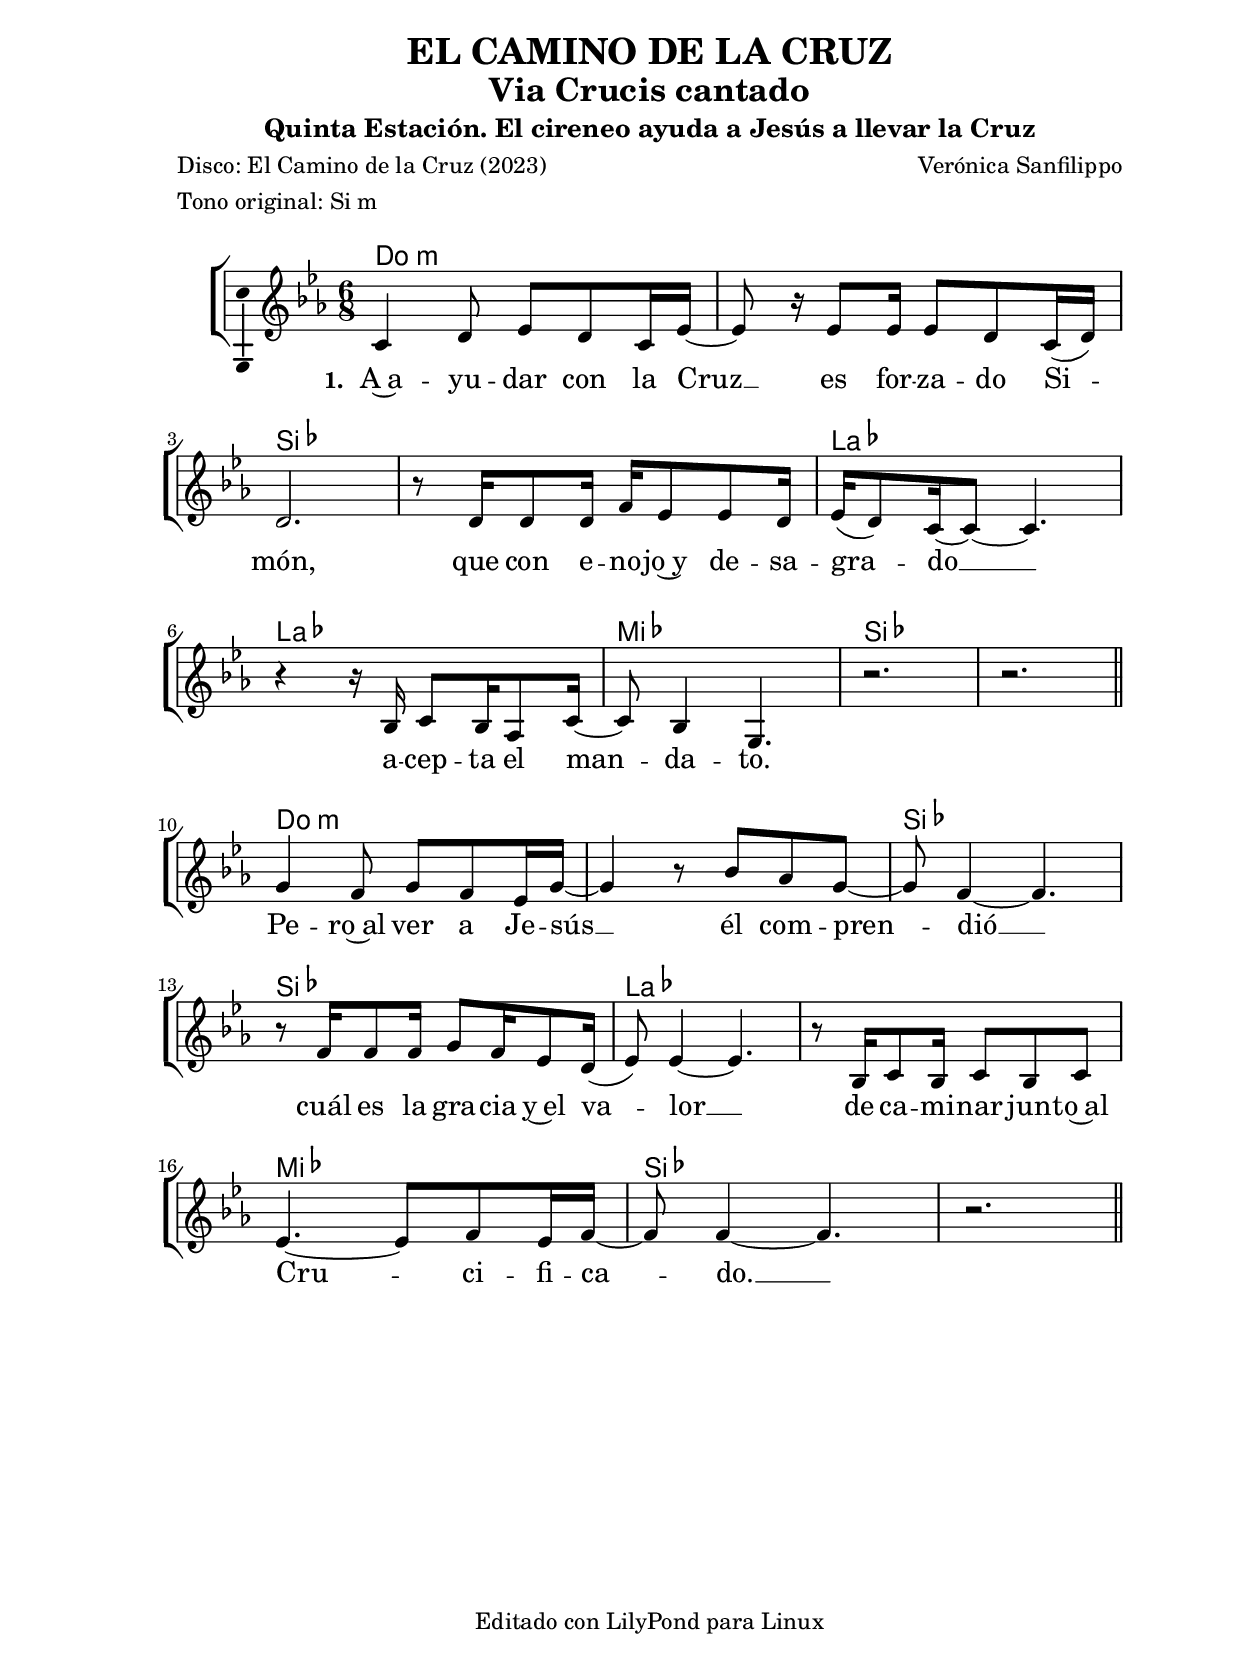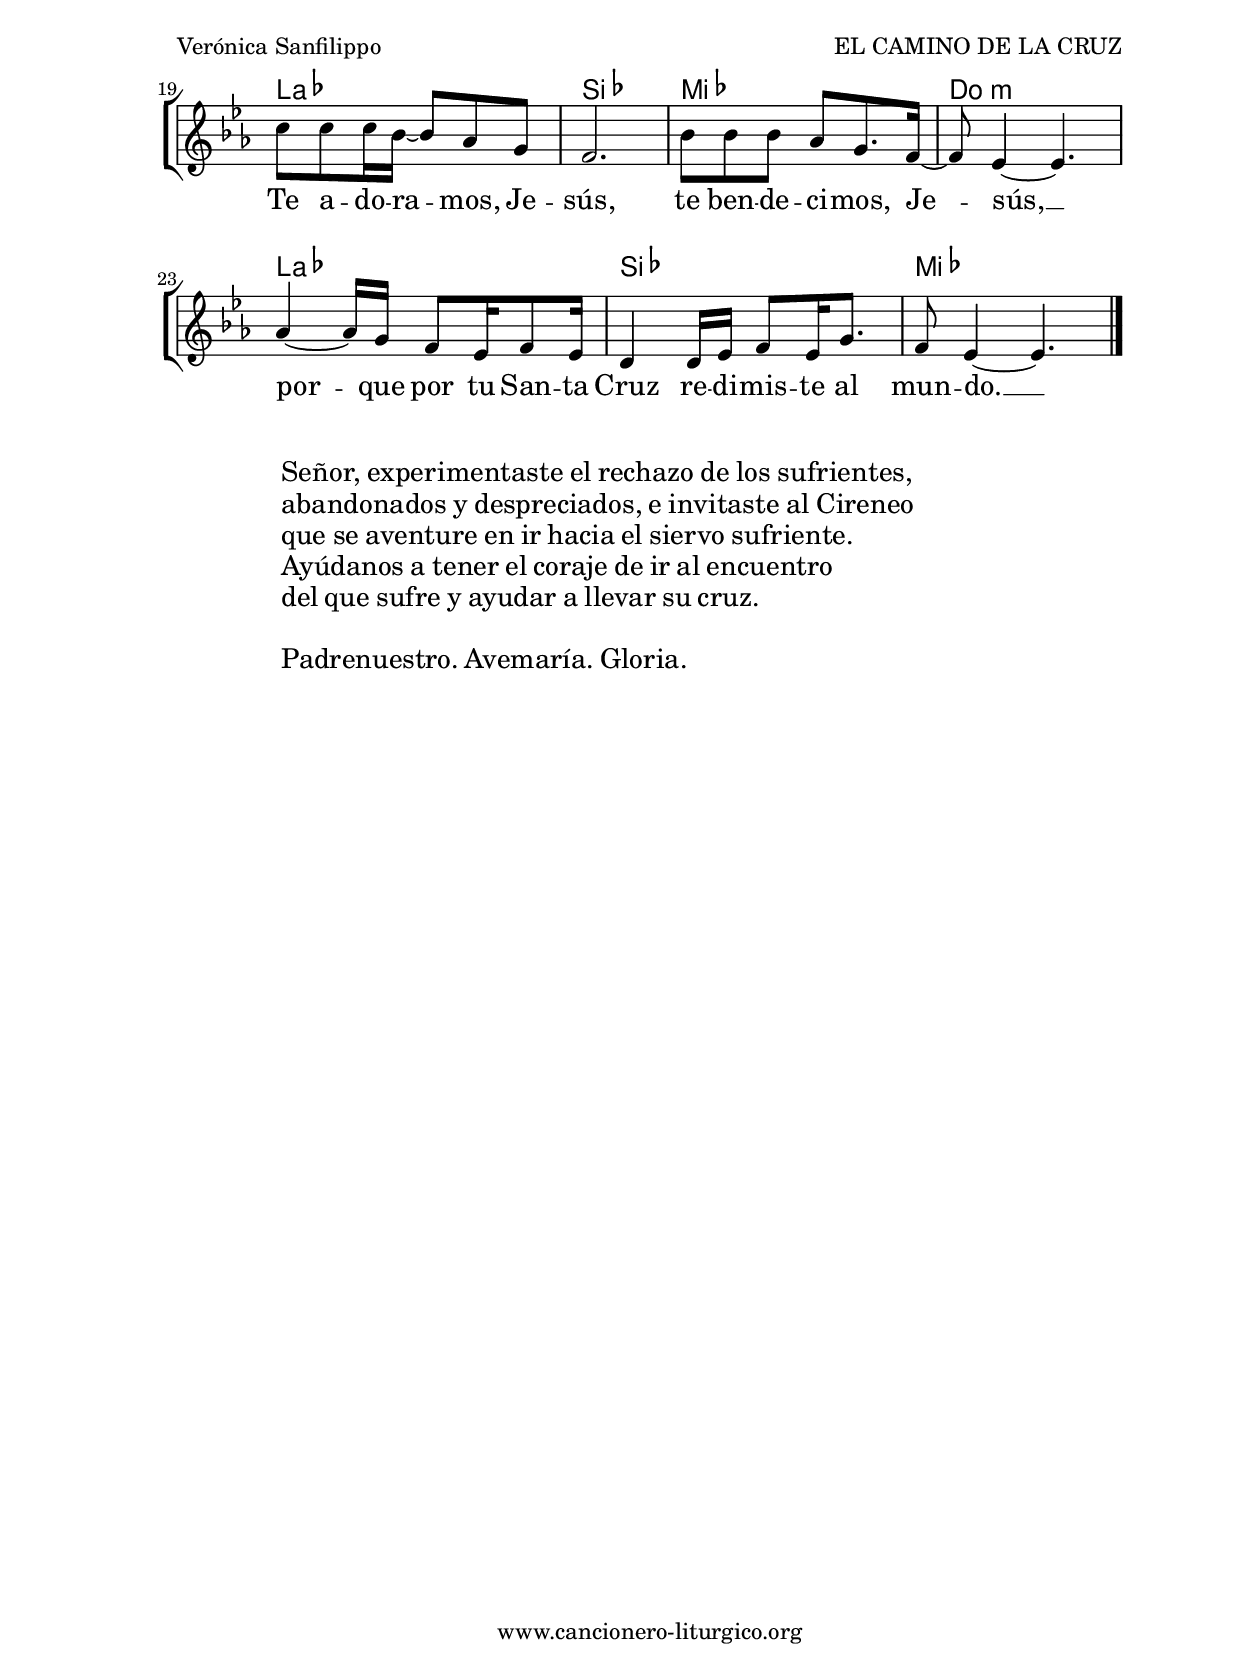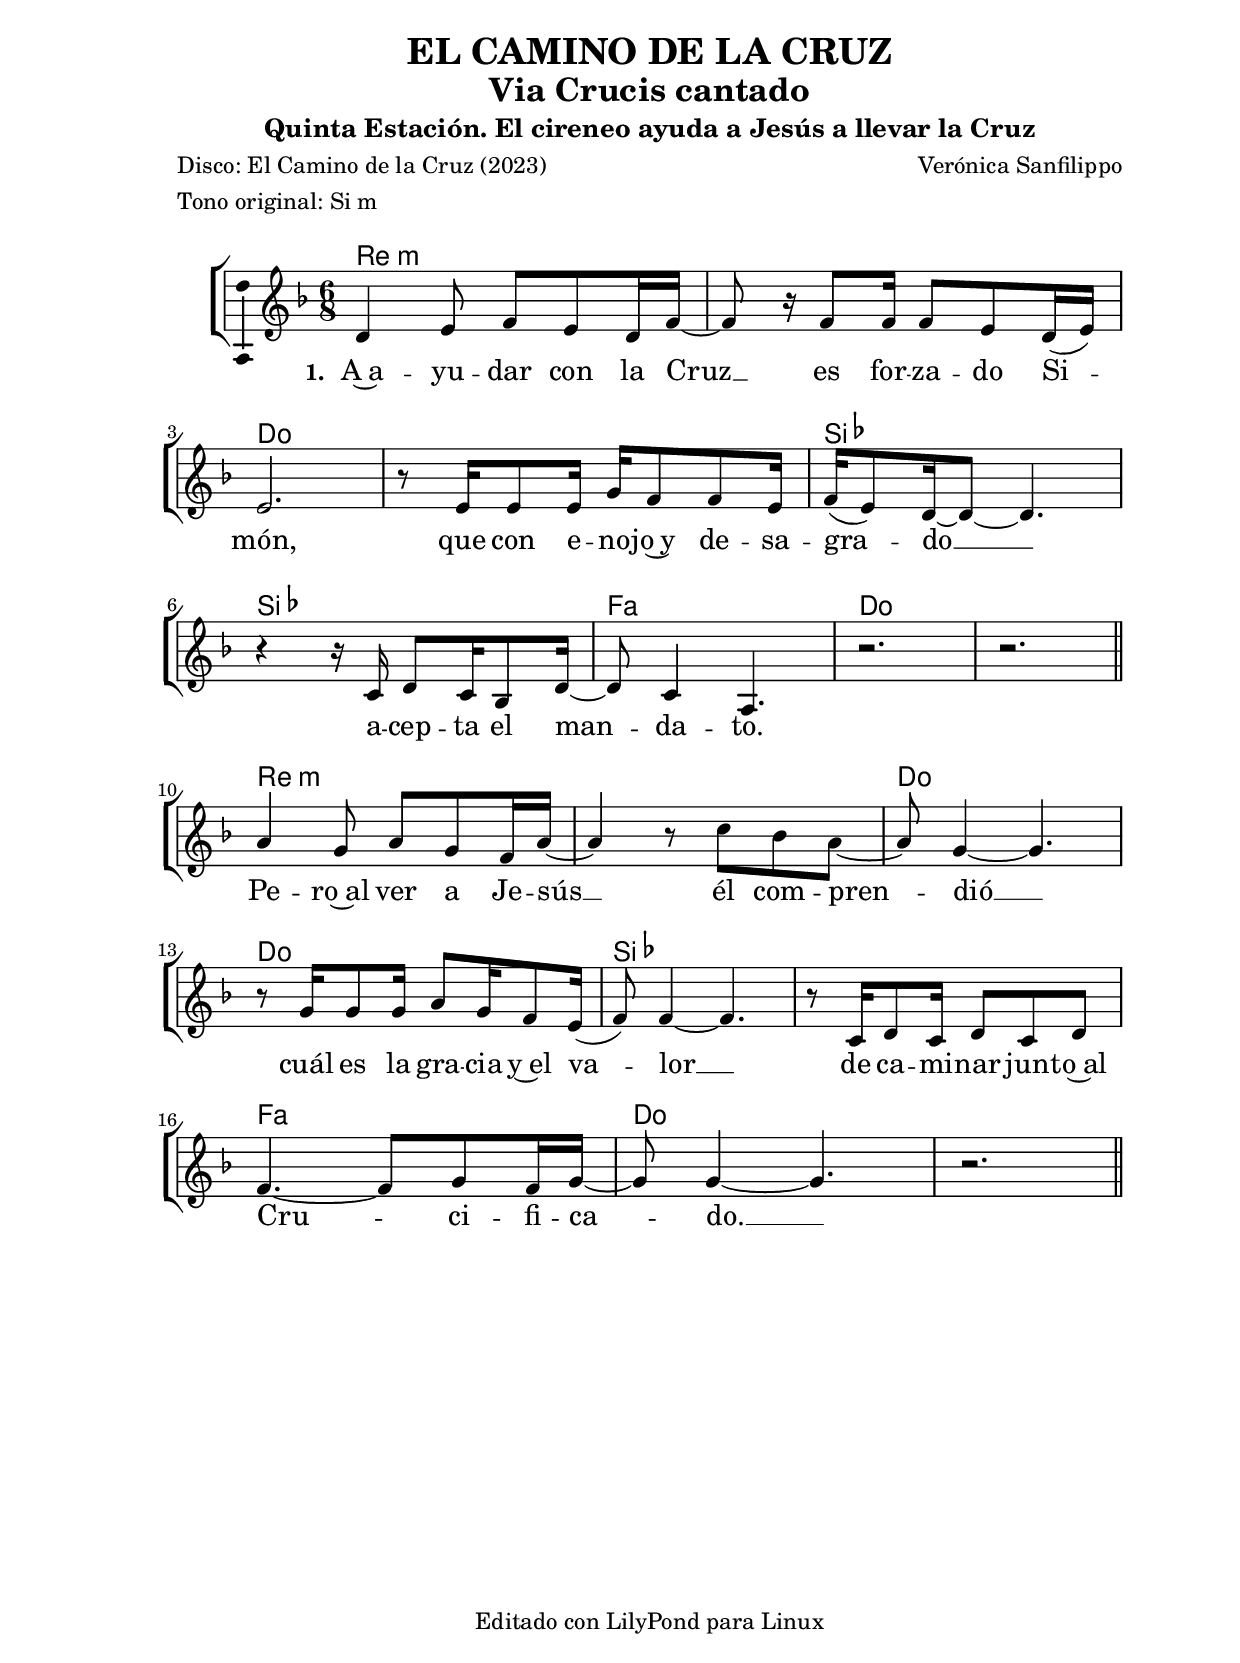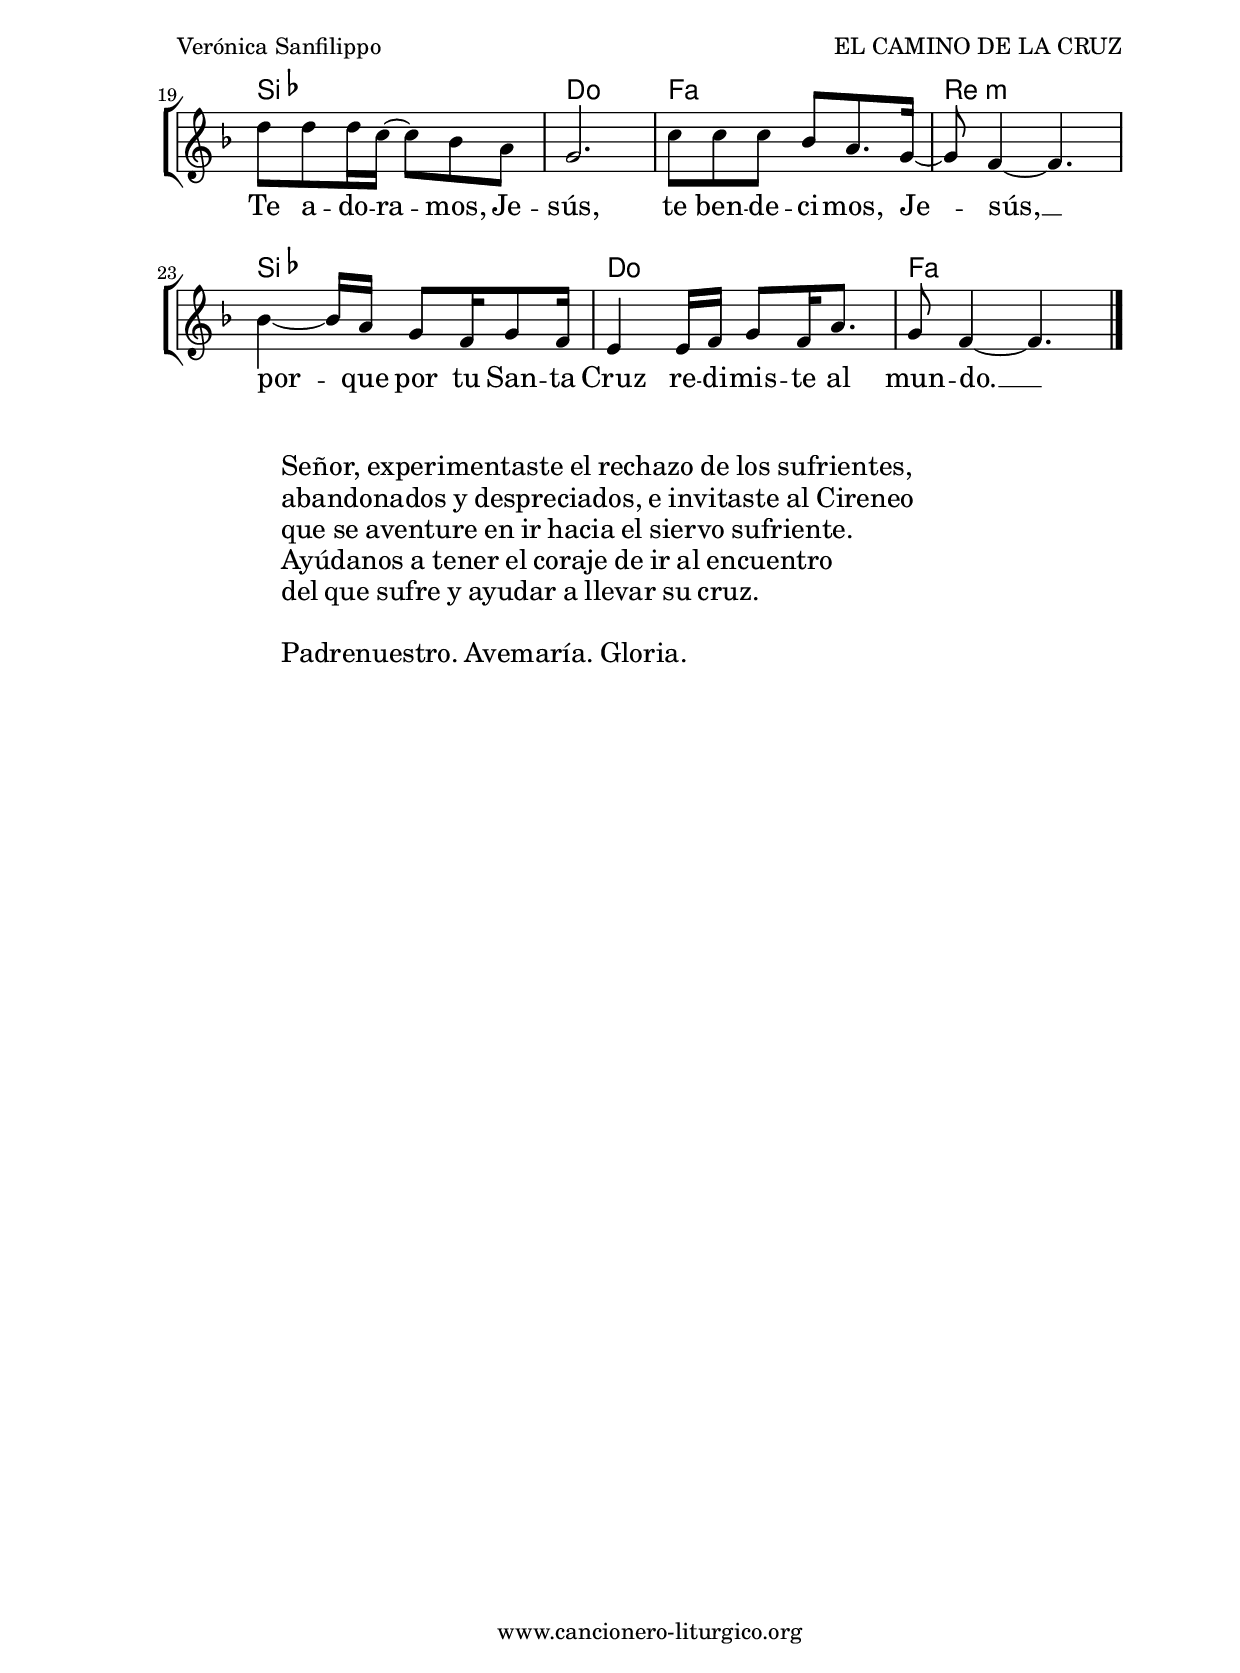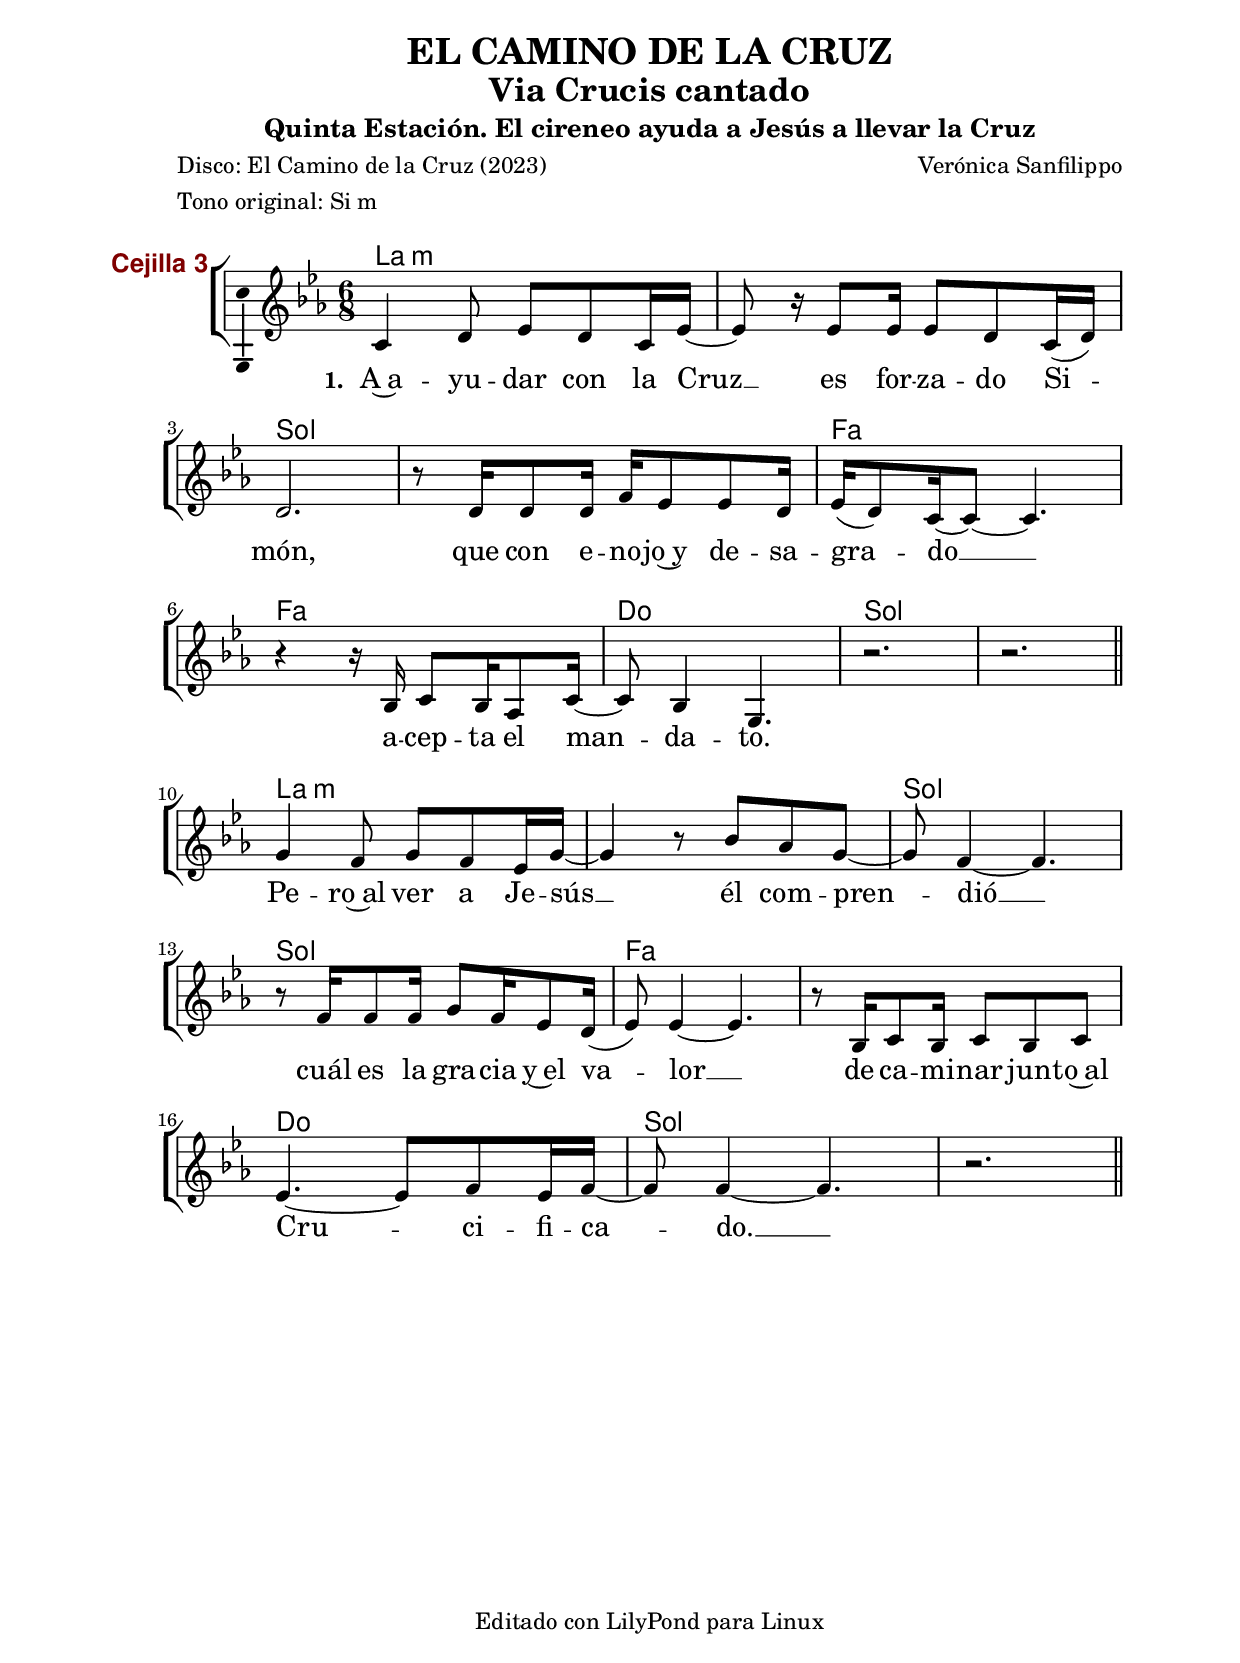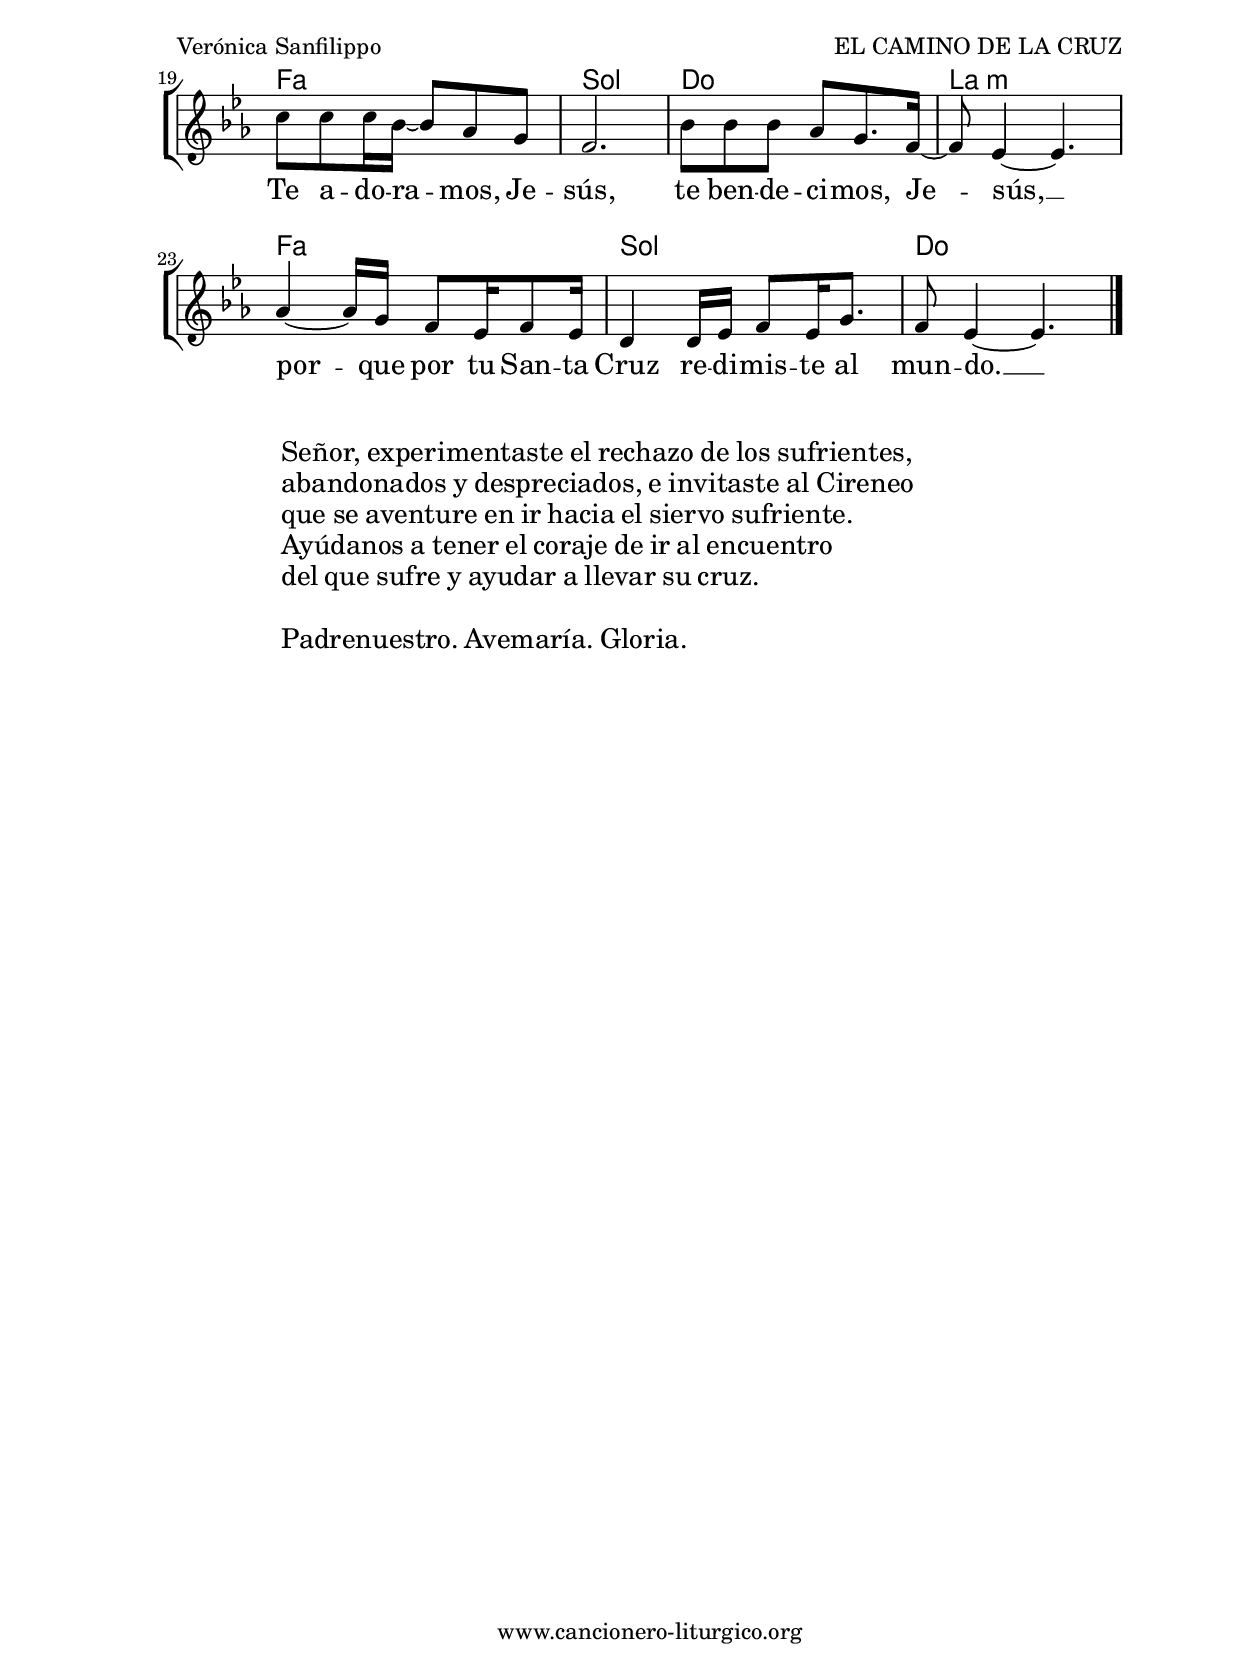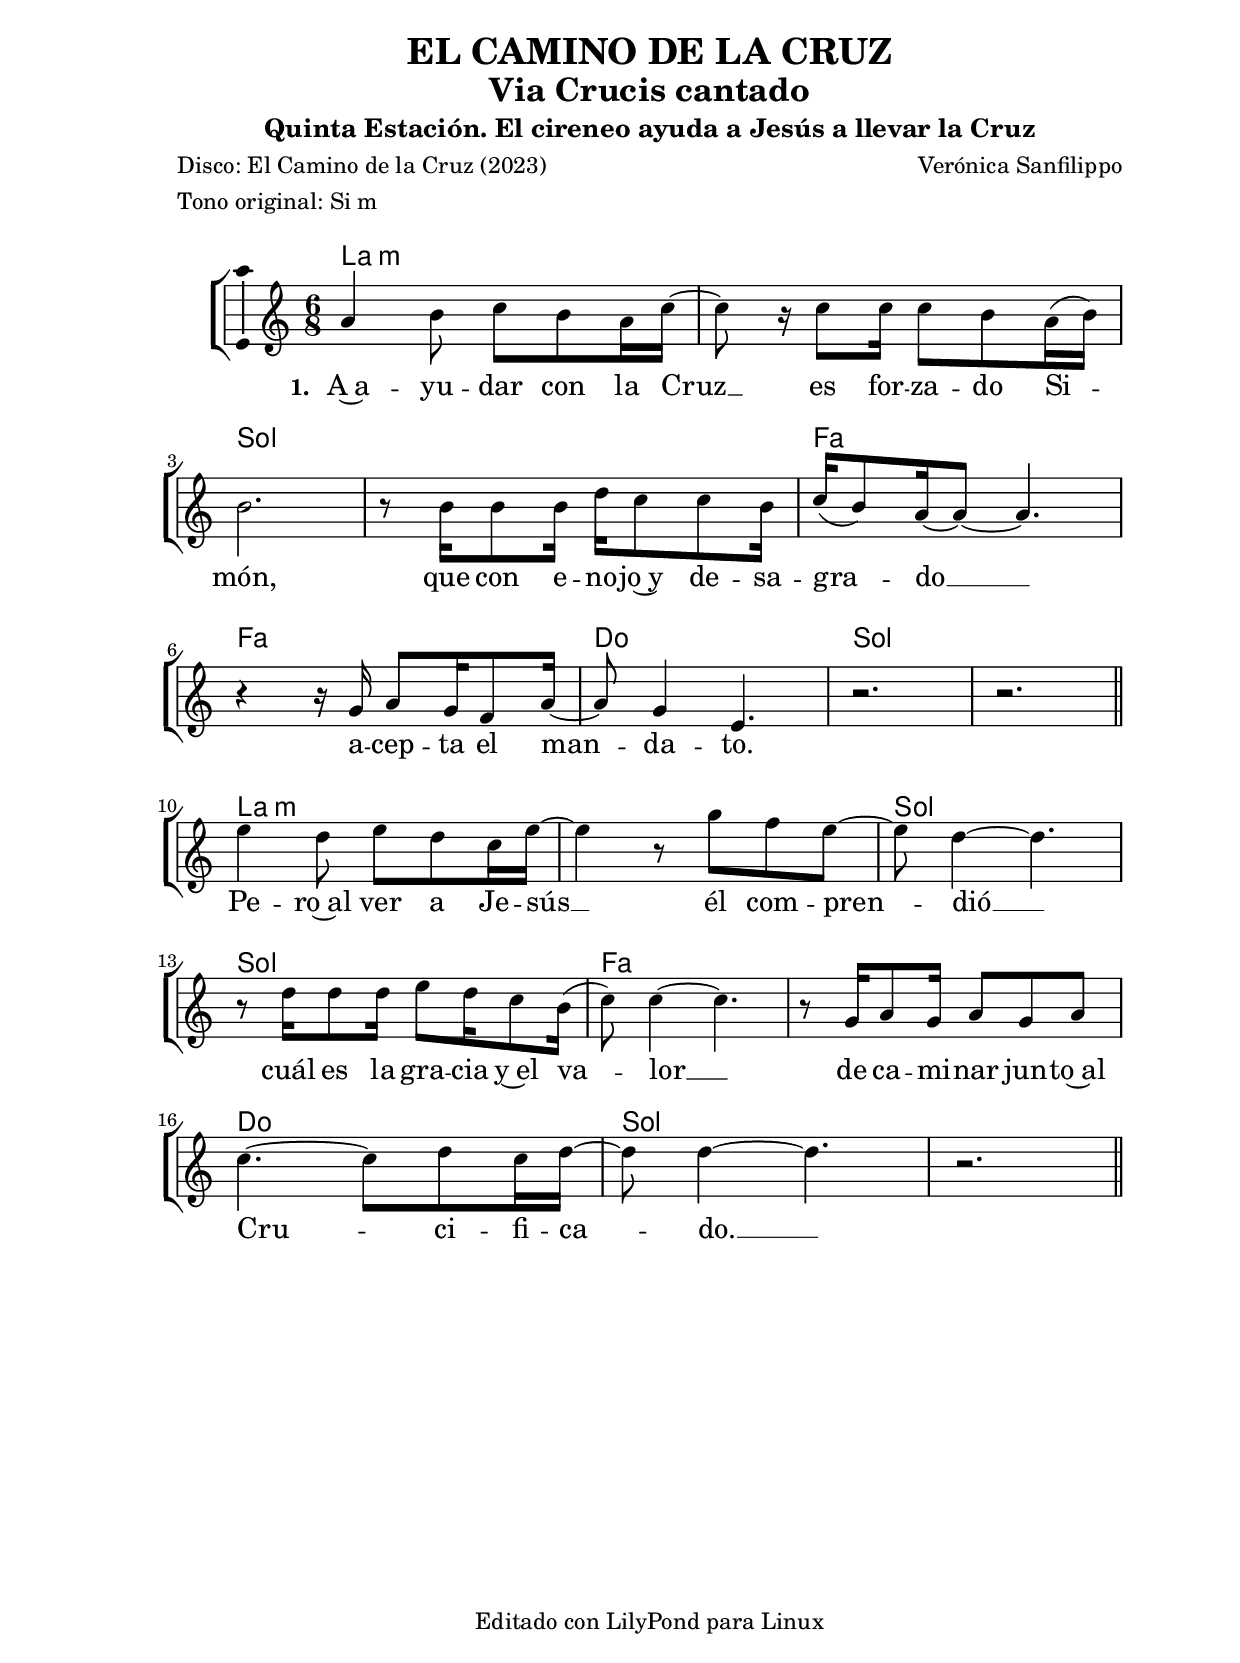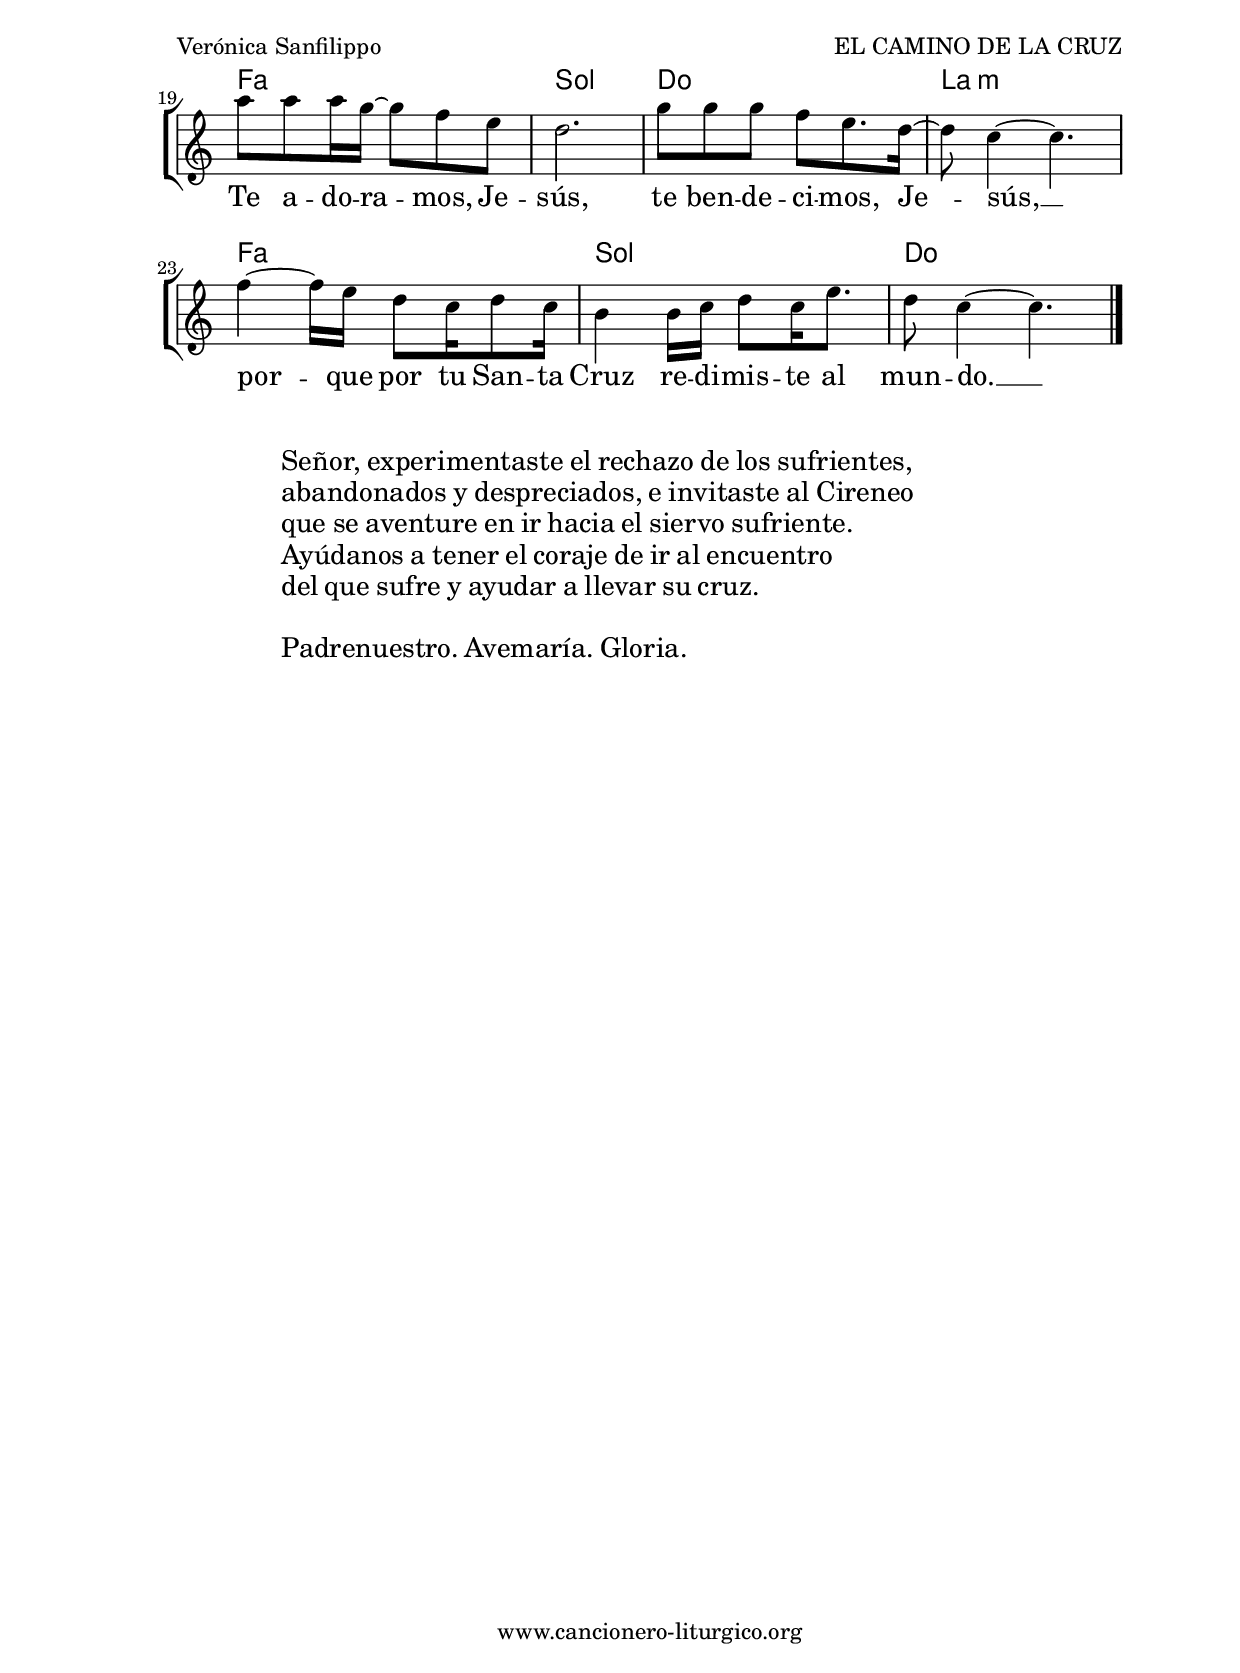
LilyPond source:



%versión de lilypond para la que se ha escrito esta partitura:
\version "2.16.0"

	%Tamaño papel
	#(set-default-paper-size "a4")
	%Tamaño partitura
	#(set-global-staff-size 20)
	%No responde al pulsar sobre una nota
	#(ly:set-option 'point-and-click #f)

%parámetros del encabezamiento:
\header {
	title = "EL CAMINO DE LA CRUZ"
	subtitle = \markup{\fontsize #+2 "Via Crucis cantado"}
	subsubtitle = \markup{\fontsize #+2 "Quinta Estación. El cireneo ayuda a Jesús a llevar la Cruz"}
	composer = "Verónica Sanfilippo"
	poet = "Disco: El Camino de la Cruz (2023)"
%	poet = "Disco: El Camino de la Cruz: Via Crucis Cantado (2023)"
	meter = "Tono original: Si m"
	arranger = ""
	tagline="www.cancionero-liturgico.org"
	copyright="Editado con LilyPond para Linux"
	tiempo = "Cuaresma"
	usos = ""
	letra = "A ayudar con la Cruz es forzado Simón, que con enojo y desagrado acepta el mandato. Pero al ver a Jesús él comprendió cuál es la gracia y el valor de caminar junto al Crucificado. Te adoramos, Jesús, te bendecimos, Jesús, porque por tu Santa Cruz redimiste al mundo."
	}

%parámetros asociados al papel:
\paper  {
	oddHeaderMarkup = \markup {\fill-line { \on-the-fly #not-first-page \fromproperty #'header:title \on-the-fly #not-first-page \fromproperty #'header:composer }}
	evenHeaderMarkup = \markup {\fill-line { \fromproperty #'header:composer \fromproperty #'header:title }}
	#(set-paper-size "a4")
	print-page-number = ##f
	first-page-number = 1
	print-first-page-number = ##f
%	head-separation = 3.0 \cm
	top-margin = 2.0 \cm
	bottom-margin = 0.5\cm
%%%	bottom-margin = -2.0\cm
	left-margin = 3.0 \cm
	line-width = 16.0 \cm 
	indent = 8\mm
	interscoreline = 2.\mm
	between-system-space = 15\mm
%	para que las partituras no llenen la hoja:
	ragged-bottom = ##t
%	idem para la última hoja:
	ragged-last-bottom = ##f
%	para que las partituras llenen el ancho del papel:
	ragged-last = ##f
	after-title-space = 2.5 \cm
page-count=2
system-count=8

	%Flexible Vertical Spacing
%	markup-markup-spacing =
%	#'((basic-distance . 15) (minimum-distance . 15) (padding . 3))
	markup-system-spacing =
	#'((basic-distance . 15) (minimum-distance . 15) (padding . 3))
	system-system-spacing =
	#'((basic-distance . 15) (minimum-distance . 15) (padding . 3))
	score-system-spacing =
	#'((basic-distance . 15) (minimum-distance . 15) (padding . 5))
%	top-system-spacing = % header
%	#'((basic-distance . 8) (minimum-distance . 0) (padding . 0))
%	top-markup-spacing =
%	#'((basic-distance . 20) (minimum-distance . 20) (padding . 0))
	last-bottom-spacing = % footer
	#'((basic-distance . 5) (minimum-distance . 5) (padding . 0))
%	score-markup-spacing =
%	#'((basic-distance . 16) (minimum-distance . 13) (padding . 0))

	}


%parámetros que afectan a toda la partitura:
global =  {
	%clave de sol (G):
	\clef G
	%armadura:
	\transpose b c
	\key b \minor
	\tempo 8=136
	\set Score.tempoHideNote = ##t
	}


acordes = {
	\italianChords
	\chordmode {
	\transpose b c
{

%Estrofa
b2.:m b:m a a g g d a a
b2.:m b:m a a g g d a a

%%Estribillo
g2. a d b:m g a d

	}
	}
}

melodia = 
	\transpose b c'
{
	\relative c'{
	\time 6/8

%\phrasingSlurDashed

%Estrofa
b4 cis8 d cis b16 d~
d8 r16 d8 d16 d8 cis b16 (cis)
cis2.
r8 cis16 cis8 cis16 e d8 d cis16
d16 (cis8) b16~b8~b4.
r4 r16 a16 b8 a16 g8 b16~
b8 a4 fis4.
r2.
r2.

\bar "||"
\break

fis'4 e8 fis e d16 fis~
fis4 r8 a8 g fis~
fis8 e4~e4.
r8 e16 e8 e16 fis8 e16 d8 cis16
(d8) d4~d4.
r8 a16 b8 a16 b8 a b
d4.~d8 e d16 e~
e8 e4~e4.
r2.

\bar "||"
\break
\pageBreak

%Estribillo
b'8 b b16 a~a8 g8 fis
e2.
a8 a a g fis8. e16~
e8 d4~d4.
g4~g16 fis16 e8 d16 e8 d16
cis4 cis16 d e8 d16 fis8.
e8 d4~d4.

	\bar "|."
	}
	}




textouno = \lyricmode {

%Estrofa
\set stanza =#"1. " 
A~a -- yu -- dar con la Cruz __
es for -- za -- do Si -- món,
que con e -- no -- jo~y de -- sa -- gra -- do __
a -- cep -- ta el man -- da -- to.
Pe -- ro~al ver a Je -- sús __
él com -- pren -- dió __
cuál es la gra -- cia y~el va -- lor __
de ca -- mi -- nar jun -- to~al Cru -- ci -- fi -- ca -- do. __

%Estribillo
Te a -- do -- ra -- mos, Je -- sús,
te ben -- de -- ci -- mos, Je -- sús, __
por -- que por tu San -- ta Cruz
re -- di -- mis -- te al mun -- do. __

	}


acordesStaff = \context ChordNames = acordesStaff <<
	\set chordChanges = ##t
	\acordes
	>>

%%%%%%%%%%%%%%%%%%%%%%%%%%%%%%%%%%% CEJILLA %%%%%%%%%%%%%%%%%%%%%%%%%%%%%%%%%%%
acordescejilla = {
%%%	\override ChordNames.ChordName #'font-size = #-1
%%%	\override ChordNames.ChordName #'font-series = #'bold
	\transpose c a {
		\acordes
		}
	}

acordescejillaStaff = \context ChordNames = acordescejillaStaff <<
	\set Staff.instrumentName = \markup \with-color #darkred \larger \bold \sans "Cejilla 3"
	\set chordChanges = ##t
	\acordescejilla
	>>
%%%%%%%%%%%%%%%%%%%%%%%%%%%%%%%%%%% CEJILLA %%%%%%%%%%%%%%%%%%%%%%%%%%%%%%%%%%%


vozStaff = \context Voice = vozStaff
\with {\consists "Ambitus_engraver"}
<<
%	\set Staff.instrumentName = ""
%	\set Staff.shortInstrumentName = ""
%	\set Staff.midiInstrument = #"clarinet"
%	\set Staff.midiInstrument = #"cello"
%	\set Staff.midiInstrument = #"flute"
	\set Staff.midiInstrument = #"electric guitar (jazz)"
%	\set Staff.midiInstrument = #"english horn"
%	\set Staff.midiInstrument = #"violin"
%	\set Staff.midiInstrument = #"glockenspiel"
	\set Staff.midiMinimumVolume = #0.7
	\set Staff.midiMaximumVolume = #0.9
	\global
	\melodia
	>>

textounoStaff = \context Lyrics = textounoStaff <<
	\lyricsto vozStaff \textouno
	>>


\book {
	\score {
		\context ChoirStaff {
			\override StaffGroup.SystemStartBracket #'collapse-height = #1
			\override Score.SystemStartBar #'collapse-height = #1
			<<
			\acordesStaff
			\vozStaff
			\textounoStaff
			>>
			}
		\layout {
	    		\context {
				\Lyrics
				\override LyricText #'font-size = #2
				}
	   		 \context {
				\Score
				\override StaffSymbol #'staff-space = #(magstep +3)
				}
			}
		}
	\markup {
		\magnify #1.2
		\column {
			\line{\hspace #10.0 }
			\line{\hspace #10.0 Señor, experimentaste el rechazo de los sufrientes,}
			\line{\hspace #10.0 abandonados y despreciados, e invitaste al Cireneo}
			\line{\hspace #10.0 que se aventure en ir hacia el siervo sufriente.}
			\line{\hspace #10.0 Ayúdanos a tener el coraje de ir al encuentro}
			\line{\hspace #10.0 del que sufre y ayudar a llevar su cruz.}
			\line{\hspace #10.0 }
			\line{\hspace #10.0 Padrenuestro. Avemaría. Gloria.}
			\line{\hspace #10.0 }
			}
		}
	\score {
		\unfoldRepeats
		\context ChoirStaff {
			<<
			\acordesStaff
			\vozStaff
			>>
			}
		\midi {
	  		\context {
	  			\Score
				tempoWholesPerMinute = #(ly:make-moment 70 4)
				}
			}
		}
	}


%Partitura para guitarra
#(define output-suffix "G")
\book {
	\score {
		\context ChoirStaff {
			\override StaffGroup.SystemStartBracket #'collapse-height = #1
			\override Score.SystemStartBar #'collapse-height = #1
			<<
			\acordescejillaStaff
			\vozStaff
			\textounoStaff
			>>
			}
		\layout {
%%%%%%%%%%%%%%%%%%%%%%%%%%%%%%%%%%% CEJILLA %%%%%%%%%%%%%%%%%%%%%%%%%%%%%%%%%%%
			\context {
				\ChordNames \consists Instrument_name_engraver
				}
%%%%%%%%%%%%%%%%%%%%%%%%%%%%%%%%%%% CEJILLA %%%%%%%%%%%%%%%%%%%%%%%%%%%%%%%%%%%
	    		\context {
				\Lyrics
				\override LyricText #'font-size = #2
				}
	   		 \context {
				\Score
				\override StaffSymbol #'staff-space = #(magstep +3)
				}
			}
		}
	\markup {
		\magnify #1.2
		\column {
			\line{\hspace #10.0 }
			\line{\hspace #10.0 Señor, experimentaste el rechazo de los sufrientes,}
			\line{\hspace #10.0 abandonados y despreciados, e invitaste al Cireneo}
			\line{\hspace #10.0 que se aventure en ir hacia el siervo sufriente.}
			\line{\hspace #10.0 Ayúdanos a tener el coraje de ir al encuentro}
			\line{\hspace #10.0 del que sufre y ayudar a llevar su cruz.}
			\line{\hspace #10.0 }
			\line{\hspace #10.0 Padrenuestro. Avemaría. Gloria.}
			\line{\hspace #10.0 }
			}
		}
	}


#(define output-suffix "C")
\book {
	\score {
		\context ChoirStaff {
			\override StaffGroup.SystemStartBracket #'collapse-height = #1
			\override Score.SystemStartBar #'collapse-height = #1
\transpose c d
			<<
			\acordesStaff
			\vozStaff
			\textounoStaff
			>>
			}
		\layout {
	    		\context {
				\Lyrics
				\override LyricText #'font-size = #2
				}
	   		 \context {
				\Score
				\override StaffSymbol #'staff-space = #(magstep +3)
				}
			}
		}
	\markup {
		\magnify #1.2
		\column {
			\line{\hspace #10.0 }
			\line{\hspace #10.0 Señor, experimentaste el rechazo de los sufrientes,}
			\line{\hspace #10.0 abandonados y despreciados, e invitaste al Cireneo}
			\line{\hspace #10.0 que se aventure en ir hacia el siervo sufriente.}
			\line{\hspace #10.0 Ayúdanos a tener el coraje de ir al encuentro}
			\line{\hspace #10.0 del que sufre y ayudar a llevar su cruz.}
			\line{\hspace #10.0 }
			\line{\hspace #10.0 Padrenuestro. Avemaría. Gloria.}
			\line{\hspace #10.0 }
			}
		}
	}


#(define output-suffix "S")
\book {
	\score {
		\context ChoirStaff {
			\override StaffGroup.SystemStartBracket #'collapse-height = #1
			\override Score.SystemStartBar #'collapse-height = #1
\transpose c a
			<<
			\acordesStaff
			\vozStaff
			\textounoStaff
			>>
			}
		\layout {
	    		\context {
				\Lyrics
				\override LyricText #'font-size = #2
				}
	   		 \context {
				\Score
				\override StaffSymbol #'staff-space = #(magstep +3)
				}
			}
		}
	\markup {
		\magnify #1.2
		\column {
			\line{\hspace #10.0 }
			\line{\hspace #10.0 Señor, experimentaste el rechazo de los sufrientes,}
			\line{\hspace #10.0 abandonados y despreciados, e invitaste al Cireneo}
			\line{\hspace #10.0 que se aventure en ir hacia el siervo sufriente.}
			\line{\hspace #10.0 Ayúdanos a tener el coraje de ir al encuentro}
			\line{\hspace #10.0 del que sufre y ayudar a llevar su cruz.}
			\line{\hspace #10.0 }
			\line{\hspace #10.0 Padrenuestro. Avemaría. Gloria.}
			\line{\hspace #10.0 }
			}
		}
	}



